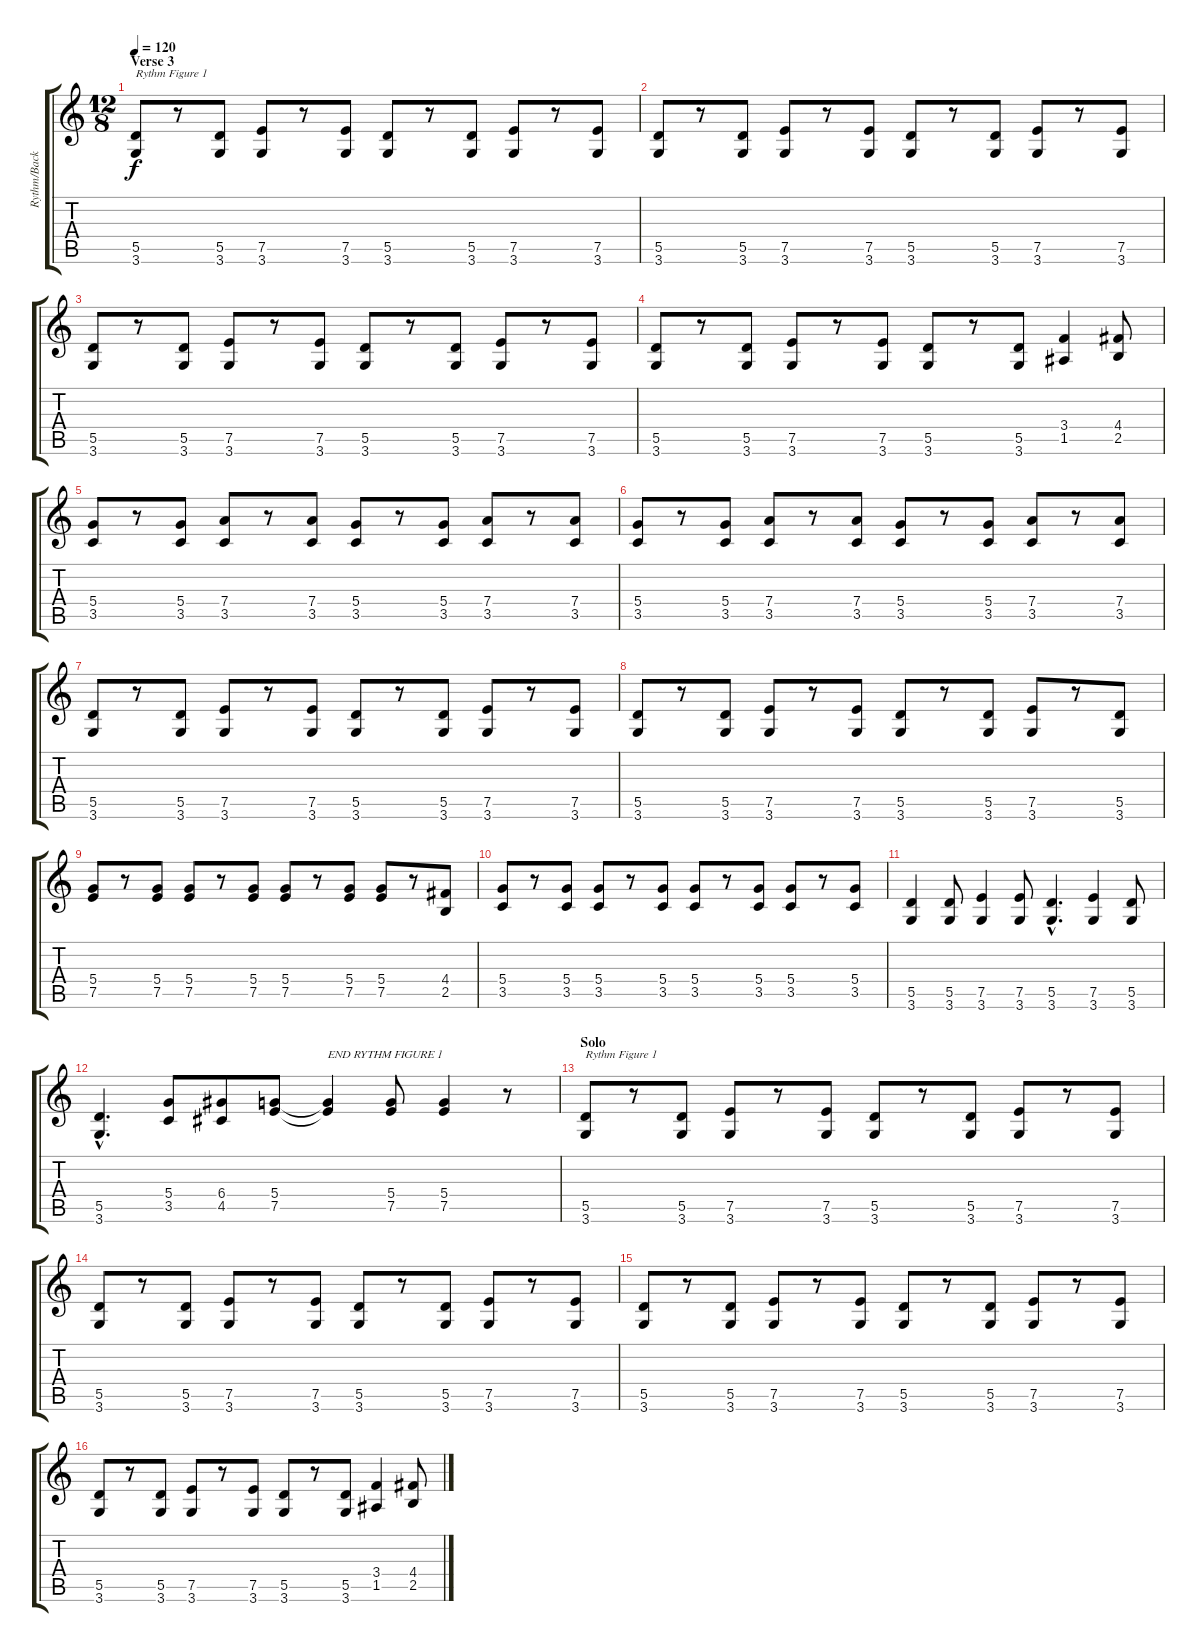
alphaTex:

\track ("Rythm/Backing Guitar" "Rythm/Back") {instrument distortionguitar}
\staff {score tabs}
\tuning (E4 B3 G3 D3 A2 E2) {hide}
\ts (12 8)
\section ("" "Verse 3")
\tempo 120
\clef g2
\ks c
(5.5 3.6).8{txt "Rythm Figure 1" dy f} r.8 (5.5 3.6).8 (7.5 3.6).8 r.8 (7.5 3.6).8 (5.5 3.6).8 r.8 (5.5 3.6).8 (7.5 3.6).8 r.8 (7.5 3.6).8 |
(5.5 3.6).8 r.8 (5.5 3.6).8 (7.5 3.6).8 r.8 (7.5 3.6).8 (5.5 3.6).8 r.8 (5.5 3.6).8 (7.5 3.6).8 r.8 (7.5 3.6).8 |
(5.5 3.6).8 r.8 (5.5 3.6).8 (7.5 3.6).8 r.8 (7.5 3.6).8 (5.5 3.6).8 r.8 (5.5 3.6).8 (7.5 3.6).8 r.8 (7.5 3.6).8 |
(5.5 3.6).8 r.8 (5.5 3.6).8 (7.5 3.6).8 r.8 (7.5 3.6).8 (5.5 3.6).8 r.8 (5.5 3.6).8 (3.4 1.5).4 (4.4 2.5).8 |
(5.4 3.5).8 r.8 (5.4 3.5).8 (7.4 3.5).8 r.8 (7.4 3.5).8 (5.4 3.5).8 r.8 (5.4 3.5).8 (7.4 3.5).8 r.8 (7.4 3.5).8 |
(5.4 3.5).8 r.8 (5.4 3.5).8 (7.4 3.5).8 r.8 (7.4 3.5).8 (5.4 3.5).8 r.8 (5.4 3.5).8 (7.4 3.5).8 r.8 (7.4 3.5).8 |
(5.5 3.6).8 r.8 (5.5 3.6).8 (7.5 3.6).8 r.8 (7.5 3.6).8 (5.5 3.6).8 r.8 (5.5 3.6).8 (7.5 3.6).8 r.8 (7.5 3.6).8 |
(5.5 3.6).8 r.8 (5.5 3.6).8 (7.5 3.6).8 r.8 (7.5 3.6).8 (5.5 3.6).8 r.8 (5.5 3.6).8 (7.5 3.6).8 r.8 (5.5 3.6).8 |
(5.4 7.5).8 r.8 (5.4 7.5).8 (5.4 7.5).8 r.8 (5.4 7.5).8 (5.4 7.5).8 r.8 (5.4 7.5).8 (5.4 7.5).8 r.8 (4.4 2.5).8 |
(5.4 3.5).8 r.8 (5.4 3.5).8 (5.4 3.5).8 r.8 (5.4 3.5).8 (5.4 3.5).8 r.8 (5.4 3.5).8 (5.4 3.5).8 r.8 (5.4 3.5).8 |
(5.5 3.6).4 (5.5 3.6).8 (7.5 3.6).4 (7.5 3.6).8 (5.5{hac} 3.6{hac}).4{d} (7.5 3.6).4 (5.5 3.6).8 |
(5.5{hac} 3.6{hac}).4{d} (5.4 3.5).8 (6.4 4.5).8 (5.4 7.5).8 (5.4{t} 7.5{t}).4{txt "END RYTHM FIGURE 1"} (5.4 7.5).8 (5.4 7.5).4 r.8 |
\section ("" "Solo")
(5.5 3.6).8{txt "Rythm Figure 1"} r.8 (5.5 3.6).8 (7.5 3.6).8 r.8 (7.5 3.6).8 (5.5 3.6).8 r.8 (5.5 3.6).8 (7.5 3.6).8 r.8 (7.5 3.6).8 |
(5.5 3.6).8 r.8 (5.5 3.6).8 (7.5 3.6).8 r.8 (7.5 3.6).8 (5.5 3.6).8 r.8 (5.5 3.6).8 (7.5 3.6).8 r.8 (7.5 3.6).8 |
(5.5 3.6).8 r.8 (5.5 3.6).8 (7.5 3.6).8 r.8 (7.5 3.6).8 (5.5 3.6).8 r.8 (5.5 3.6).8 (7.5 3.6).8 r.8 (7.5 3.6).8 |
(5.5 3.6).8 r.8 (5.5 3.6).8 (7.5 3.6).8 r.8 (7.5 3.6).8 (5.5 3.6).8 r.8 (5.5 3.6).8 (3.4 1.5).4 (4.4 2.5).8
